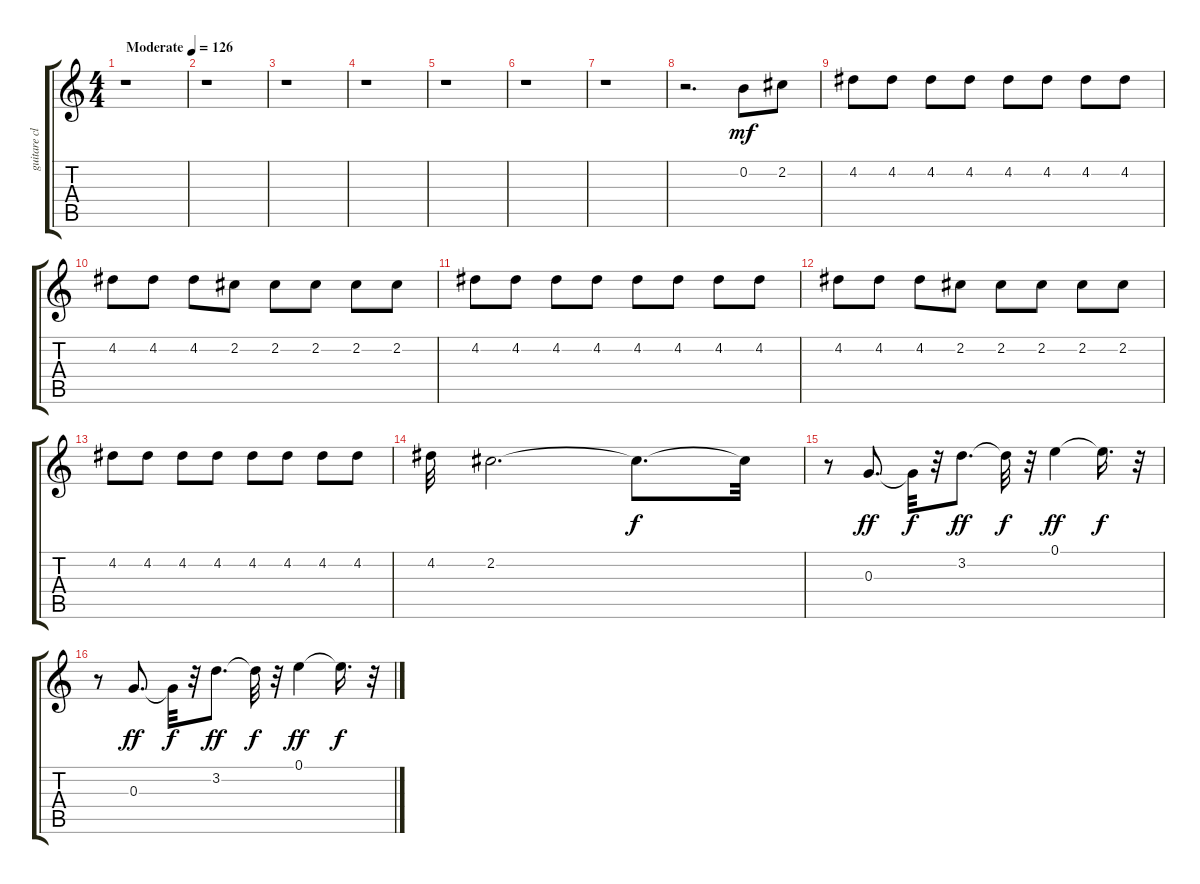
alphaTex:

\track ("guitare clean" "guitare cl") {instrument electricguitarclean}
\staff {score tabs}
\tuning (E4 B3 G3 D3 A2 E2) {hide}
\ts (4 4)
\tempo (126 "Moderate")
\clef g2
\ks c
r.1{dy mf instrument electricguitarclean} |
r.1 |
r.1 |
r.1 |
r.1 |
r.1 |
r.1 |
r.2{d} 0.2.8{instrument distortionguitar} 2.2.8 |
4.2.8 4.2.8 4.2.8 4.2.8 4.2.8 4.2.8 4.2.8 4.2.8 |
4.2.8 4.2.8 4.2.8 2.2.8 2.2.8 2.2.8 2.2.8 2.2.8 |
4.2.8 4.2.8 4.2.8 4.2.8 4.2.8 4.2.8 4.2.8 4.2.8 |
4.2.8 4.2.8 4.2.8 2.2.8 2.2.8 2.2.8 2.2.8 2.2.8 |
4.2.8 4.2.8 4.2.8 4.2.8 4.2.8 4.2.8 4.2.8 4.2.8 |
4.2.32 2.2.2{d} 2.2{t}.8{d dy f} 2.2{t}.32 |
r.8 0.3.8{d dy ff instrument electricguitarclean} 0.3{t}.32{dy f} r.32 3.2.8{d dy ff} 3.2{t}.32{dy f} r.32 0.1.4{dy ff} 0.1{t}.16{d dy f} r.32 |
r.8 0.3.8{d dy ff} 0.3{t}.32{dy f} r.32 3.2.8{d dy ff} 3.2{t}.32{dy f} r.32 0.1.4{dy ff} 0.1{t}.16{d dy f} r.32
